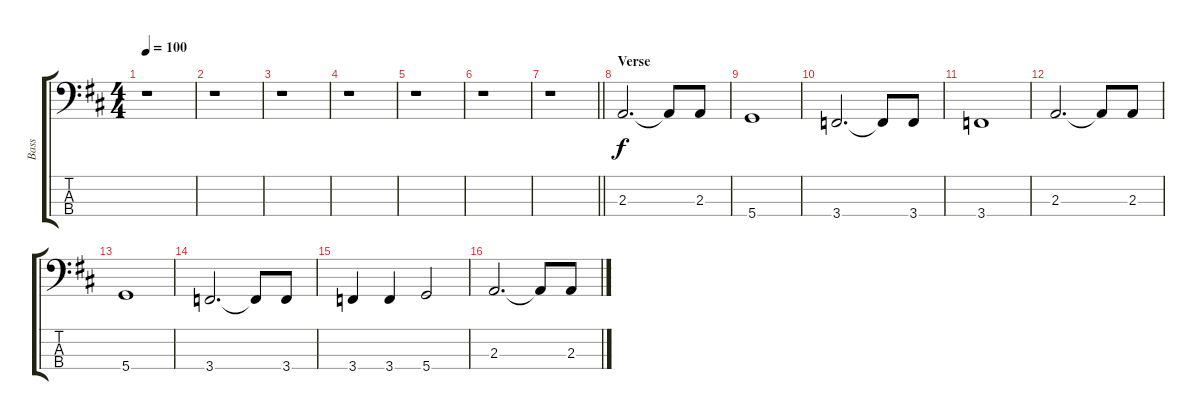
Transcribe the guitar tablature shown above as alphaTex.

\track ("Bass" "Bass") {instrument electricbassfinger}
\staff {score tabs}
\tuning (F2 C2 G1 D1) {hide}
\ts (4 4)
\tempo 100
\clef f4
\ks d
r.1{dy f} |
r.1 |
r.1 |
r.1 |
r.1 |
r.1 |
\barLineRight lightlight
r.1 |
\section ("" "Verse")
2.3.2{d} 2.3{t}.8 2.3.8 |
5.4.1 |
3.4.2{d} 3.4{t}.8 3.4.8 |
3.4.1 |
2.3.2{d} 2.3{t}.8 2.3.8 |
5.4.1 |
3.4.2{d} 3.4{t}.8 3.4.8 |
3.4.4 3.4.4 5.4.2 |
2.3.2{d} 2.3{t}.8 2.3.8
